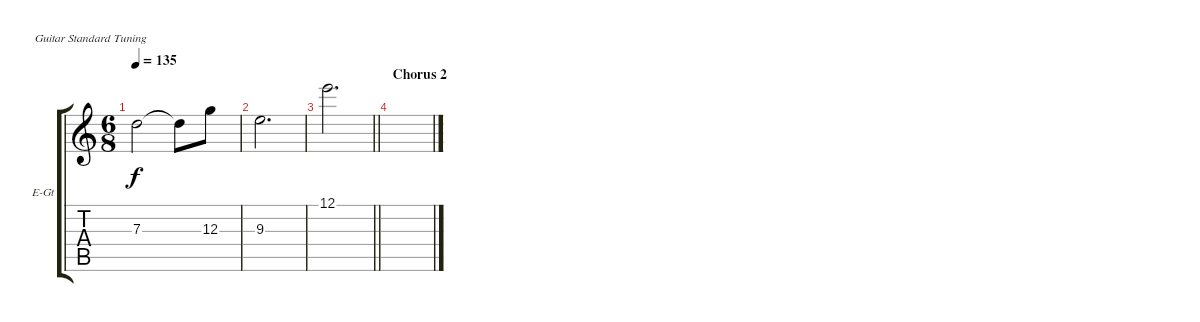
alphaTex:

\bracketExtendMode groupsimilarinstruments
\firstSystemTrackNameOrientation horizontal
\otherSystemsTrackNameOrientation horizontal
\track ("guitar solo (Rodion Kravkl)" "E-Gt") {instrument electricguitarclean}
\staff {score tabs}
\tuning (E4 B3 G3 D3 A2 E2)
\ts (6 8)
\tempo 135
\clef g2
\scale
0.333333
\ks aminor
7.3.2{dy f} 7.3{t}.8 12.3.8 |
\scale
0.333333 9.3.2{d} |
\scale
0.333333
\barLineRight lightlight
12.1.2{d} |
\section ("" "Chorus 2")
\scale
0.333333 |
\scale
0.333333 |
\scale
0.333333 |
\scale
0.333333 |
\scale
0.333333 |
\scale
0.333333 |
\scale
0.333333 |
\scale
0.333333 |
\scale
0.333333 |
\scale
0.333333 |
\scale
0.333333 |
\scale
0.333333 |
\beaming (8 2 2 2 2)
\scale
0.333333
